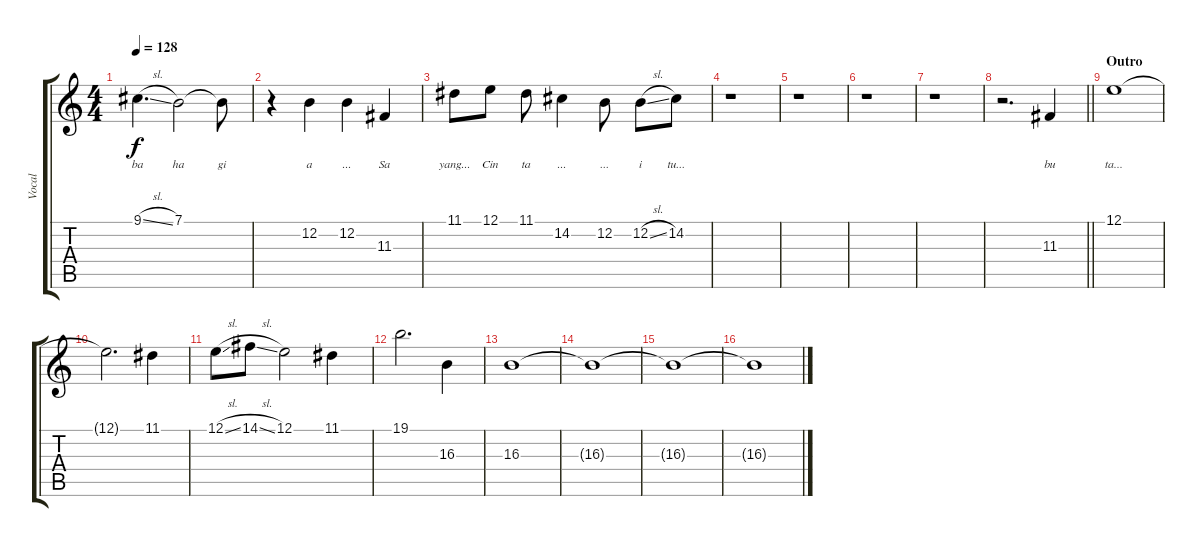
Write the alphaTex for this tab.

\track ("Vocal" "Vocal") {instrument oboe}
\staff {score tabs}
\tuning (E4 B3 G3 D3 A2 E2) {hide}
\ts (4 4)
\tempo 128
\clef g2
\ks c
9.1{sl t}.4{d lyrics (0 "ba") lyrics (1 "") lyrics (2 "") lyrics (3 "") lyrics (4 "") dy f} 7.1.2{lyrics (0 "ha") lyrics (1 "") lyrics (2 "") lyrics (3 "") lyrics (4 "")} 7.1{t}.8{lyrics (0 "gi") lyrics (1 "") lyrics (2 "") lyrics (3 "") lyrics (4 "")} |
r.4 12.2.4{lyrics (0 "a") lyrics (1 "") lyrics (2 "") lyrics (3 "") lyrics (4 "")} 12.2.4{lyrics (0 "...") lyrics (1 "") lyrics (2 "") lyrics (3 "") lyrics (4 "")} 11.3.4{lyrics (0 "Sa") lyrics (1 "") lyrics (2 "") lyrics (3 "") lyrics (4 "")} |
11.1.8{lyrics (0 "yang...") lyrics (1 "") lyrics (2 "") lyrics (3 "") lyrics (4 "")} 12.1.8{lyrics (0 "Cin") lyrics (1 "") lyrics (2 "") lyrics (3 "") lyrics (4 "")} 11.1.8{lyrics (0 "ta") lyrics (1 "") lyrics (2 "") lyrics (3 "") lyrics (4 "")} 14.2.4{lyrics (0 "...") lyrics (1 "") lyrics (2 "") lyrics (3 "") lyrics (4 "")} 12.2.8{lyrics (0 "...") lyrics (1 "") lyrics (2 "") lyrics (3 "") lyrics (4 "")} 12.2{sl}.8{lyrics (0 "i") lyrics (1 "") lyrics (2 "") lyrics (3 "") lyrics (4 "")} 14.2.8{lyrics (0 "tu...") lyrics (1 "") lyrics (2 "") lyrics (3 "") lyrics (4 "")} |
r.1 |
r.1 |
r.1 |
r.1 |
\barLineRight lightlight
r.2{d} 11.3.4{lyrics (0 "bu") lyrics (1 "") lyrics (2 "") lyrics (3 "") lyrics (4 "")} |
\section ("" "Outro")
12.1.1{lyrics (0 "ta...") lyrics (1 "") lyrics (2 "") lyrics (3 "") lyrics (4 "")} |
12.1{t}.2{d} 11.1.4 |
12.1{sl}.8 14.1{sl}.8 12.1.2 11.1.4 |
19.1.2{d} 16.3.4 |
16.3.1{volume 0} |
16.3{t}.1 |
16.3{t}.1 |
16.3{t}.1
